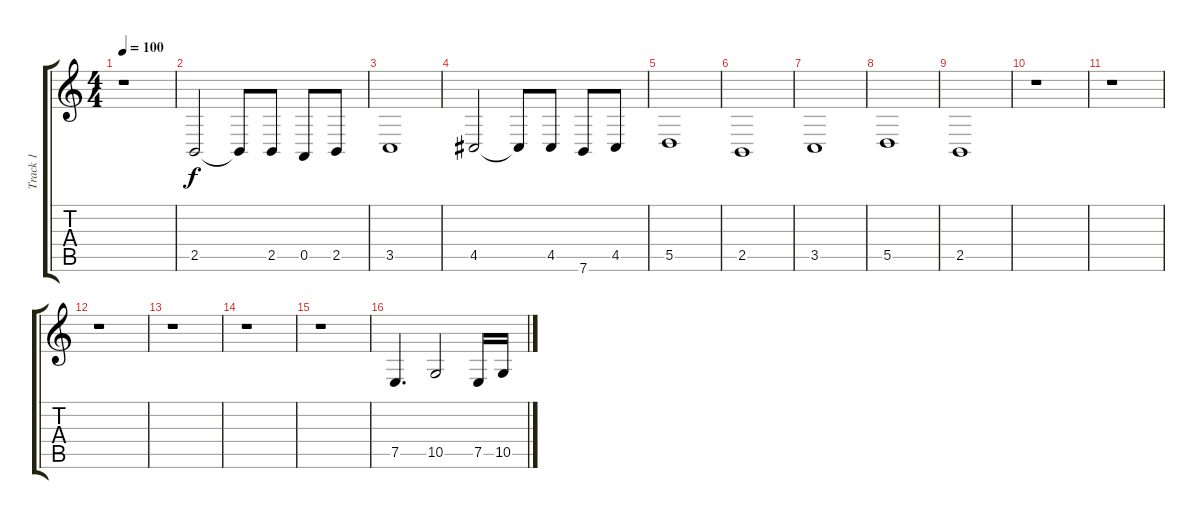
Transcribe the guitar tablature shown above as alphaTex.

\track ("Track 1" "Track 1") {instrument brasssection}
\staff {score tabs}
\tuning (E4 B3 G3 D3 A2 E2) {hide}
\ts (4 4)
\tempo 100
\clef g2
\ks c
r.1{dy f} |
2.5.2 2.5{t}.8 2.5.8 0.5.8 2.5.8 |
3.5.1 |
4.5.2 4.5{t}.8 4.5.8 7.6.8 4.5.8 |
5.5.1 |
2.5.1 |
3.5.1 |
5.5.1 |
2.5.1 |
r.1 |
r.1 |
r.1 |
r.1 |
r.1 |
r.1 |
7.5.4{d} 10.5.2 7.5.16 10.5.16
